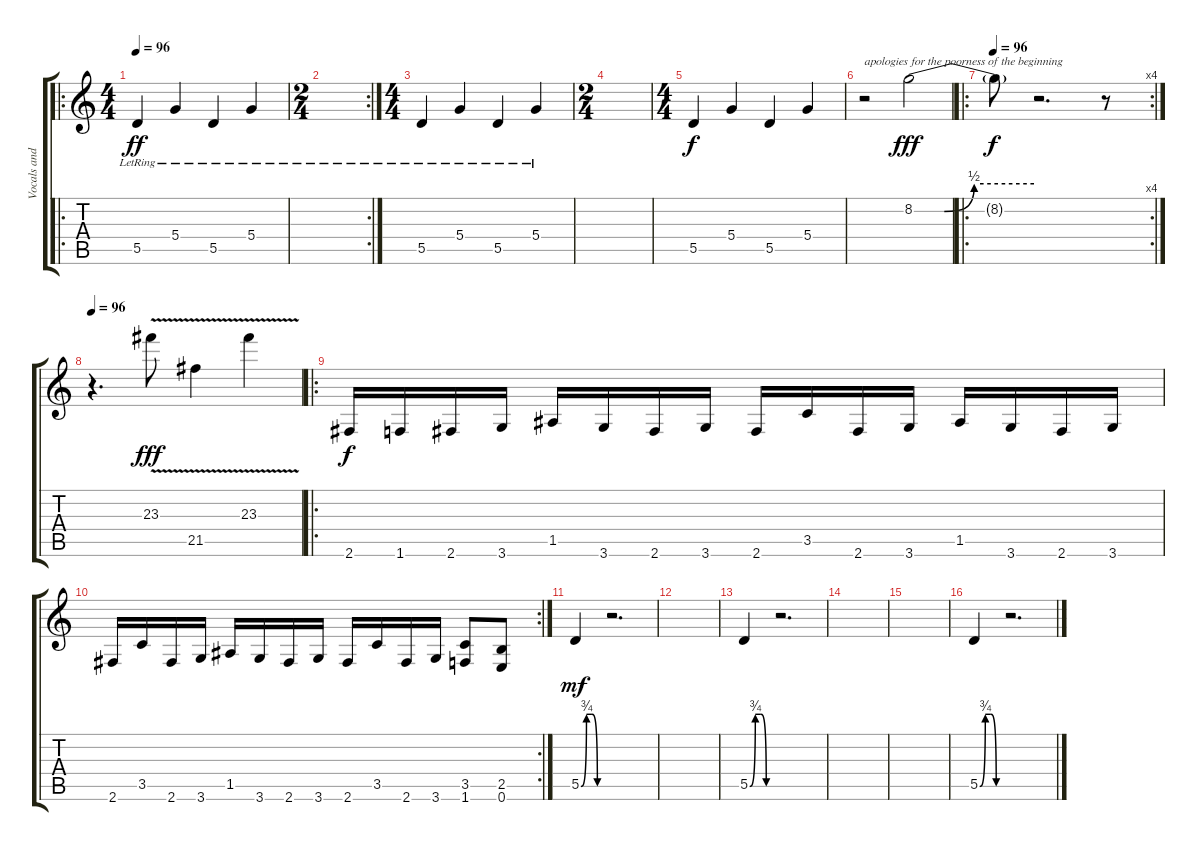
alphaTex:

\track ("Vocals and guitar 2" "Vocals and") {instrument distortionguitar}
\staff {score tabs}
\tuning (E4 B3 G3 D3 A2 E2) {hide}
\ro
\ts (4 4)
\tempo 96
\tempo 104
\tempo 96
\clef g2
\ks c
5.5{lr}.4{dy ff instrument electricpiano1} 5.4{lr}.4 5.5{lr}.4 5.4{lr}.4 |
\rc 2
\ts (2 4)
|
\ts (4 4)
5.5{lr}.4{instrument electricpiano1} 5.4{lr}.4 5.5{lr}.4 5.4{lr}.4 |
\ts (2 4)
|
\ts (4 4)
5.5.4{dy f} 5.4.4 5.5.4 5.4.4 |
r.2{txt "apologies for the poorness of the beginning" instrument fx5brightness} 8.2{be (custom 0 0 15 0 30 2 60 2)}.2{dy fff} |
\ro
\rc 4
\tempo 96
8.2{t}.8{dy f} r.2{d} r.8 |
\tempo 96
r.4{d volume 10 instrument rockorgan} 23.3{v}.8{dy fff} 21.5{v}.4 23.3{v}.4 |
\ro
2.6.16{dy f volume 15 instrument distortionguitar} 1.6.16 2.6.16 3.6.16 1.5.16 3.6.16 2.6.16 3.6.16 2.6.16 3.5.16 2.6.16 3.6.16 1.5.16 3.6.16 2.6.16 3.6.16 |
\rc 2
2.6.16 3.5.16 2.6.16 3.6.16 1.5.16 3.6.16 2.6.16 3.6.16 2.6.16 3.5.16 2.6.16 3.6.16 (3.5 1.6).8 (2.5 0.6).8 |
5.5{be (custom 0 0 15 3 30 3 45 0 60 0)}.4{dy mf} r.2{d} |
|
5.5{be (custom 0 0 15 3 30 3 45 0 60 0)}.4 r.2{d} |
|
|
5.5{be (custom 0 0 15 3 30 3 45 0 60 0)}.4 r.2{d}
